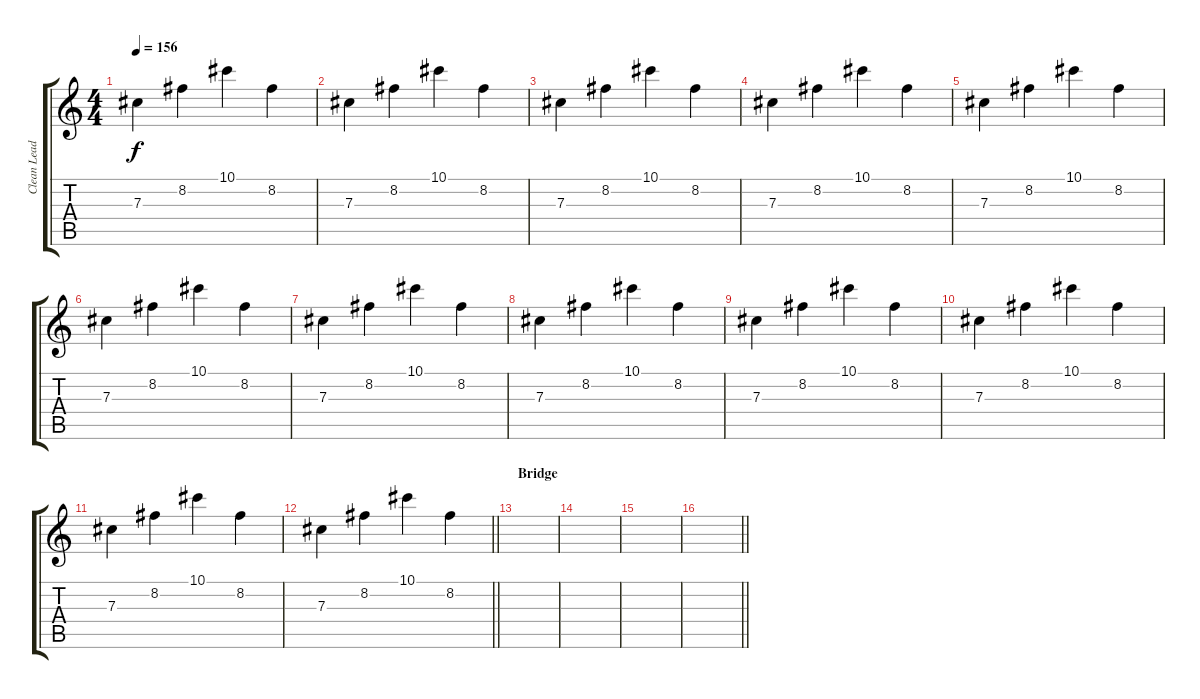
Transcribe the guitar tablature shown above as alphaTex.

\track ("Clean Lead Guitar" "Clean Lead") {instrument electricguitarclean}
\staff {score tabs}
\tuning (Eb4 Bb3 Gb3 Db3 Ab2 Db2) {hide}
\ts (4 4)
\tempo 156
\clef g2
\ks c
7.3.4{dy f} 8.2.4 10.1.4 8.2.4 |
7.3.4 8.2.4 10.1.4 8.2.4 |
7.3.4 8.2.4 10.1.4 8.2.4 |
7.3.4 8.2.4 10.1.4 8.2.4 |
7.3.4 8.2.4 10.1.4 8.2.4 |
7.3.4 8.2.4 10.1.4 8.2.4 |
7.3.4 8.2.4 10.1.4 8.2.4 |
7.3.4 8.2.4 10.1.4 8.2.4 |
7.3.4 8.2.4 10.1.4 8.2.4 |
7.3.4 8.2.4 10.1.4 8.2.4 |
7.3.4 8.2.4 10.1.4 8.2.4 |
\barLineRight lightlight
7.3.4 8.2.4 10.1.4 8.2.4 |
\section ("" "Bridge")
|
|
|
\barLineRight lightlight
